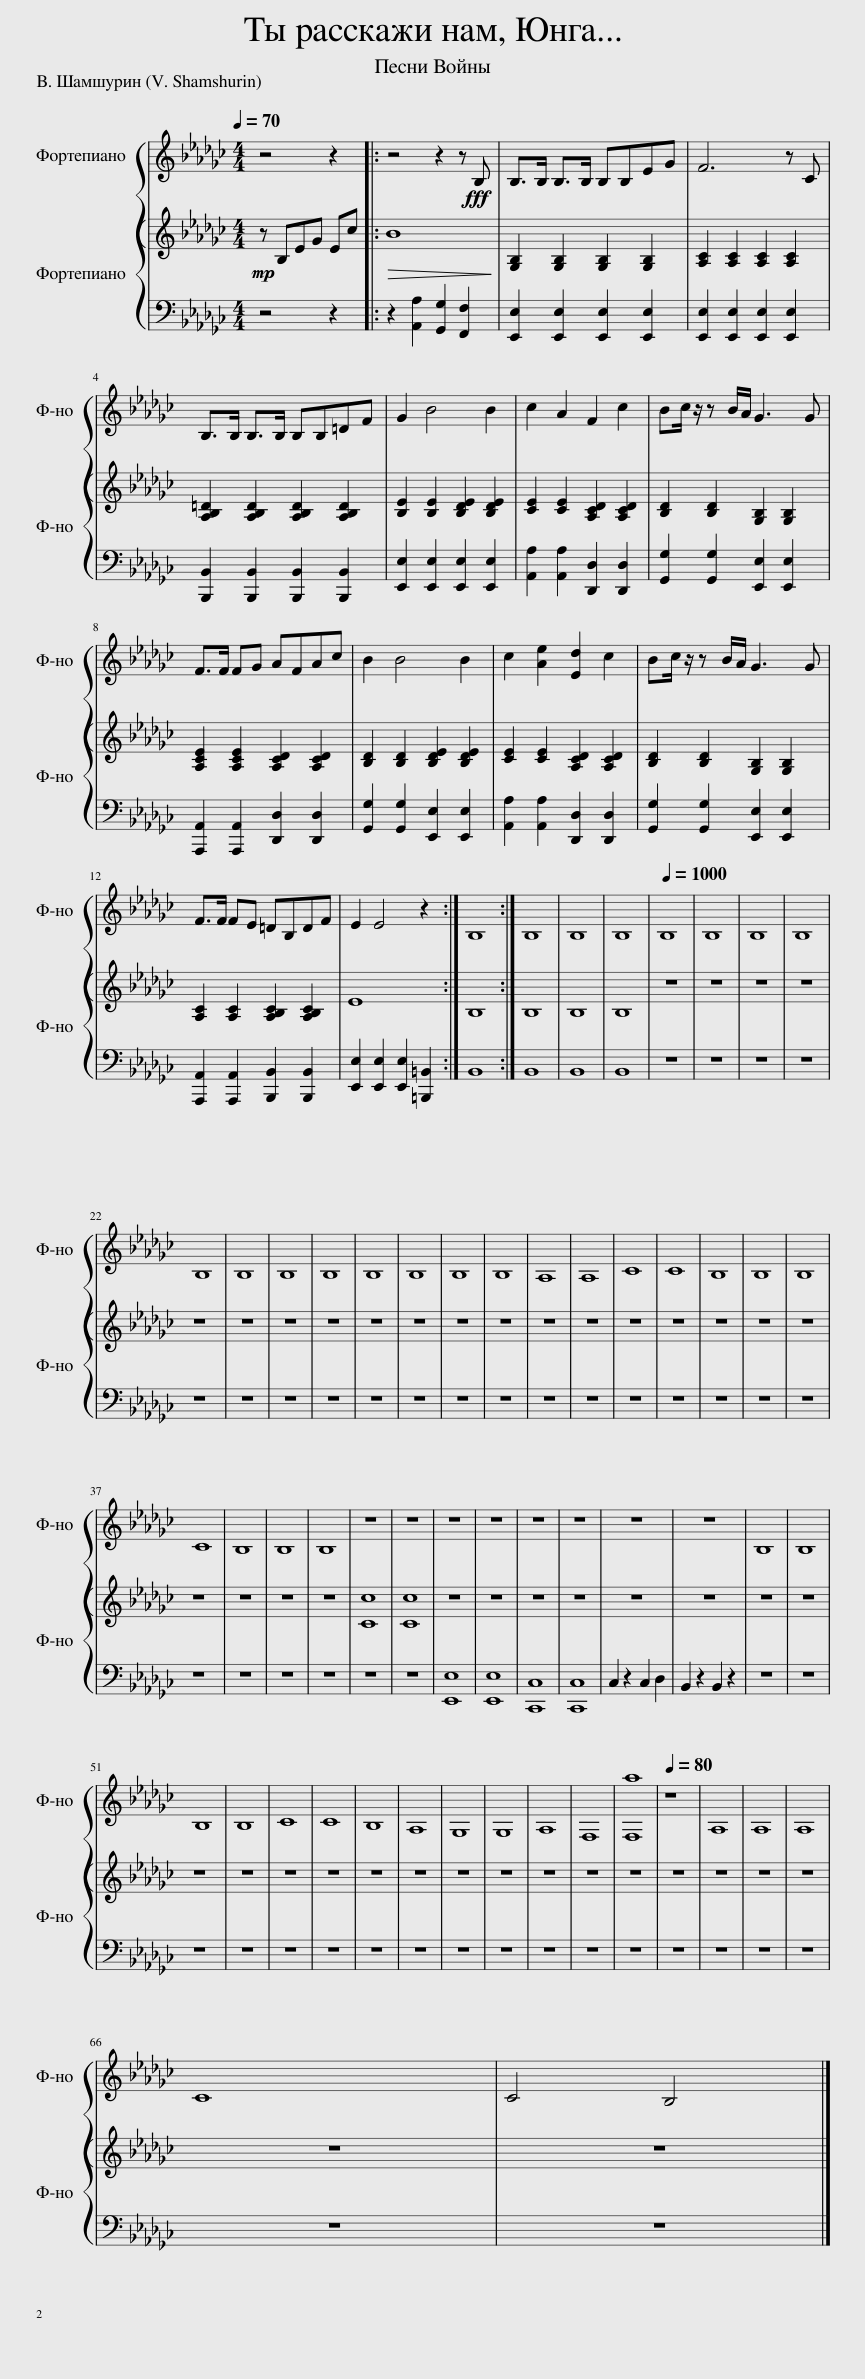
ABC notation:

X:1
%%score { 1 { 2 | 3 } }
L:1/8
Q:1/4=70
M:4/4
I:linebreak $
K:Gb
V:1 treble
V:2 treble
V:3 bass
V:1
 z4 z2 |: z4 z2 z!fff! B, | B,>B, B,>B, B,B,EG | F6 z C |$ B,>B, B,>B, B,B,=DF | %5
 G2 B4 B2 | c2 A2 F2 c2 | Bc/ z/ z B/A/ G3 G |$ F>F FG AFAc | B2 B4 B2 | %10
 c2 [Ae]2 [Ed]2 c2 | Bc/ z/ z B/A/ G3 G |$ F>F FE =DB,DF | E2 E4 z2 :| B,8 :| %15
 B,8 | B,8 | B,8 |[Q:1/4=1000] B,8 | B,8 | %20
 B,8 | B,8 |$ B,8 | B,8 | B,8 | %25
 B,8 | B,8 | B,8 | B,8 | B,8 | %30
 A,8 | A,8 | C8 | C8 | B,8 | %35
 B,8 | B,8 |$ C8 | B,8 | B,8 | %40
 B,8 | z8 | z8 | z8 | z8 | %45
 z8 | z8 | z8 | z8 | B,8 | %50
 B,8 |$ B,8 | B,8 | C8 | C8 | %55
 B,8 | A,8 | G,8 | G,8 | A,8 | %60
 F,8 | [F,a]8 |[Q:1/4=80] z8 | A,8 | A,8 | %65
 A,8 |$ C8 | C4 B,4 |] %68
V:2
!mp! z B,EG Ec |:!>(! B8!>)! | [G,B,]2 [G,B,]2 [G,B,]2 [G,B,]2 | [A,C]2 [A,C]2 [A,C]2 [A,C]2 |$ [A,B,=D]2 [A,B,D]2 [A,B,D]2 [A,B,D]2 | %5
 [B,E]2 [B,E]2 [B,DE]2 [B,DE]2 | [CE]2 [CE]2 [A,CD]2 [A,CD]2 | [B,D]2 [B,D]2 [G,B,]2 [G,B,]2 |$ [A,CE]2 [A,CE]2 [A,CD]2 [A,CD]2 | [B,D]2 [B,D]2 [B,DE]2 [B,DE]2 | %10
 [CE]2 [CE]2 [A,CD]2 [A,CD]2 | [B,D]2 [B,D]2 [G,B,]2 [G,B,]2 |$ [A,C]2 [A,C]2 [A,B,C]2 [A,B,C]2 | E8 :| B,8 :| %15
 B,8 | B,8 | B,8 | z8 | z8 | %20
 z8 | z8 |$ z8 | z8 | z8 | %25
 z8 | z8 | z8 | z8 | z8 | %30
 z8 | z8 | z8 | z8 | z8 | %35
 z8 | z8 |$ z8 | z8 | z8 | %40
 z8 | [Cc]8 | [Cc]8 | z8 | z8 | %45
 z8 | z8 | z8 | z8 | z8 | %50
 z8 |$ z8 | z8 | z8 | z8 | %55
 z8 | z8 | z8 | z8 | z8 | %60
 z8 | z8 | z8 | z8 | z8 | %65
 z8 |$ z8 | z8 |] %68
V:3
 z4 z2 |: z2 [A,,A,]2 [G,,G,]2 [F,,F,]2 | [E,,E,]2 [E,,E,]2 [E,,E,]2 [E,,E,]2 | [E,,E,]2 [E,,E,]2 [E,,E,]2 [E,,E,]2 |$ [B,,,B,,]2 [B,,,B,,]2 [B,,,B,,]2 [B,,,B,,]2 | %5
 [E,,E,]2 [E,,E,]2 [E,,E,]2 [E,,E,]2 | [A,,A,]2 [A,,A,]2 [D,,D,]2 [D,,D,]2 | [G,,G,]2 [G,,G,]2 [E,,E,]2 [E,,E,]2 |$ [A,,,A,,]2 [A,,,A,,]2 [D,,D,]2 [D,,D,]2 | [G,,G,]2 [G,,G,]2 [E,,E,]2 [E,,E,]2 | %10
 [A,,A,]2 [A,,A,]2 [D,,D,]2 [D,,D,]2 | [G,,G,]2 [G,,G,]2 [E,,E,]2 [E,,E,]2 |$ [A,,,A,,]2 [A,,,A,,]2 [B,,,B,,]2 [B,,,B,,]2 | [E,,E,]2 [E,,E,]2 [E,,E,]2 [=B,,,=B,,]2 :| B,,8 :| %15
 B,,8 | B,,8 | B,,8 | z8 | z8 | %20
 z8 | z8 |$ z8 | z8 | z8 | %25
 z8 | z8 | z8 | z8 | z8 | %30
 z8 | z8 | z8 | z8 | z8 | %35
 z8 | z8 |$ z8 | z8 | z8 | %40
 z8 | z8 | z8 | [E,,E,]8 | [E,,E,]8 | %45
 [C,,C,]8 | [C,,C,]8 | C,2 z2 C,2 D,2 | B,,2 z2 B,,2 z2 | z8 | %50
 z8 |$ z8 | z8 | z8 | z8 | %55
 z8 | z8 | z8 | z8 | z8 | %60
 z8 | z8 | z8 | z8 | z8 | %65
 z8 |$ z8 | z8 |] %68
